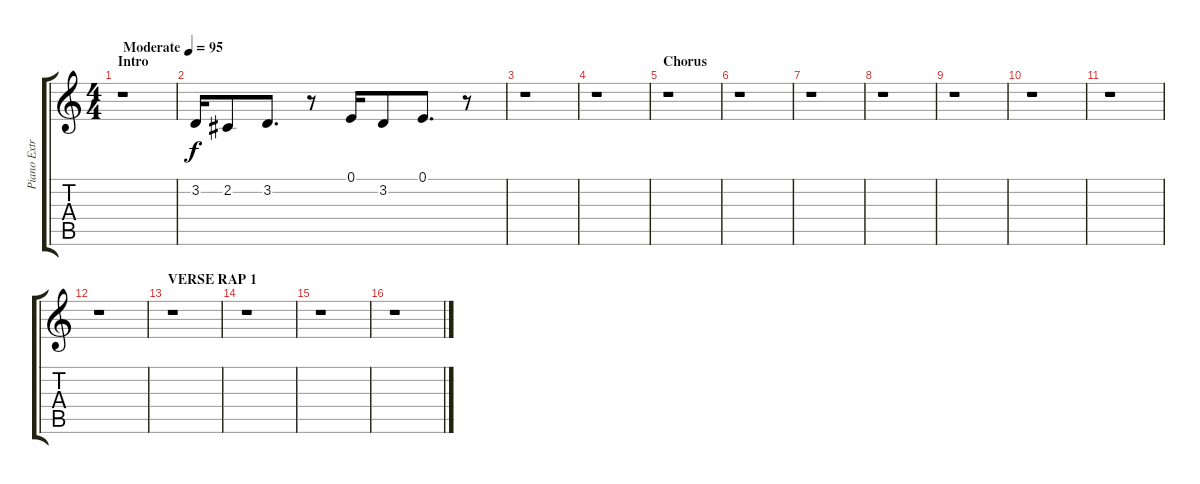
\track ("Piano Extra Right" "Piano Extr") {instrument acousticgrandpiano}
\staff {score tabs}
\tuning (E4 B3 G3 D3 A2 E2) {hide}
\ts (4 4)
\section ("" "Intro")
\tempo (95 "Moderate")
\clef g2
\ks c
r.1{dy f instrument acousticgrandpiano} |
3.2.16 2.2.8 3.2.8{d} r.8 0.1.16 3.2.8 0.1.8{d} r.8 |
r.1 |
r.1 |
\section ("" "Chorus")
r.1 |
r.1 |
r.1 |
r.1 |
r.1 |
r.1 |
r.1 |
r.1 |
\section ("" "VERSE RAP 1")
r.1 |
r.1 |
r.1 |
r.1
